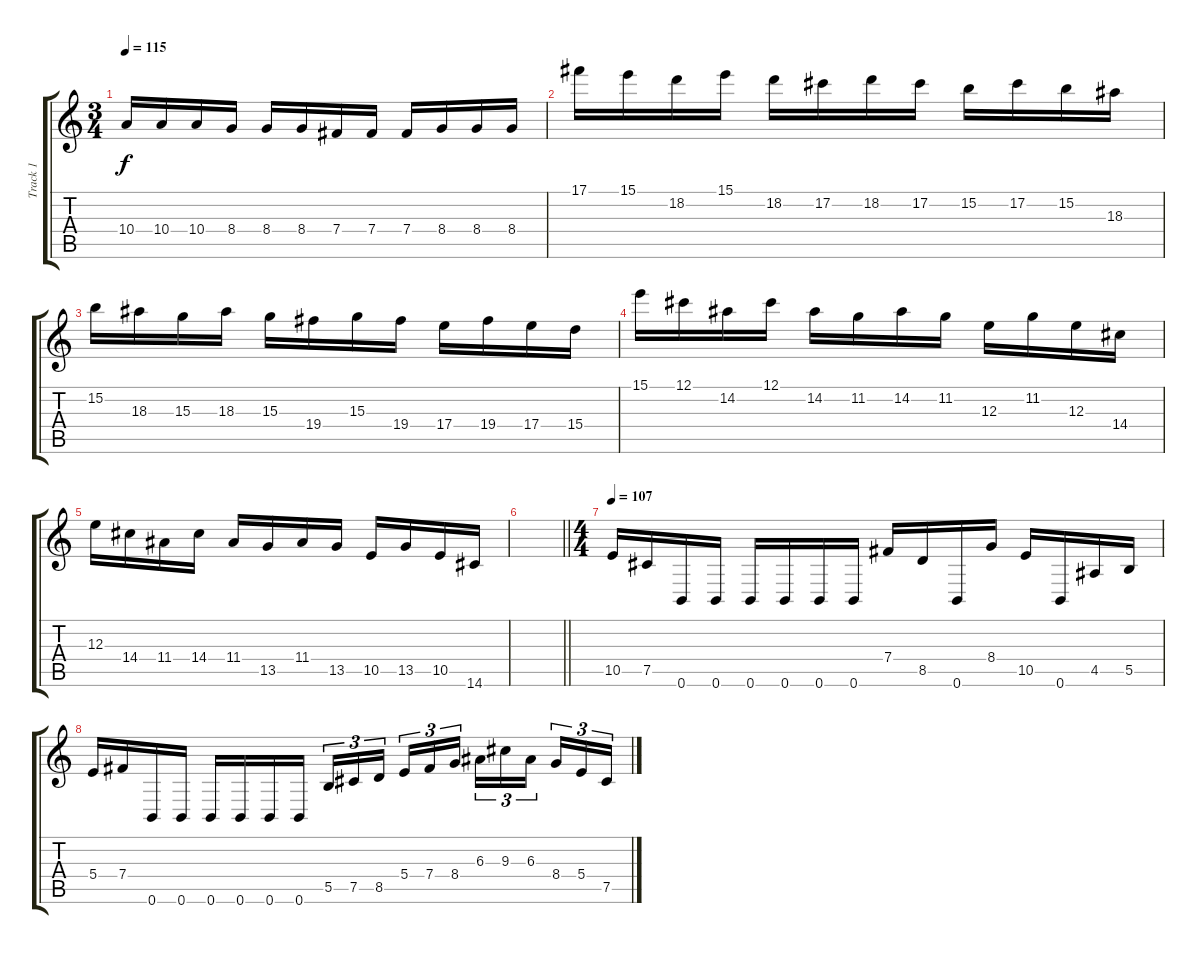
\track ("Track 1" "Track 1") {instrument distortionguitar}
\staff {score tabs}
\tuning (Db4 Ab3 E3 B2 Gb2 B1) {hide}
\ts (3 4)
\tempo 115
\clef g2
\ks c
10.4.16{dy f} 10.4.16 10.4.16 8.4.16 8.4.16 8.4.16 7.4.16 7.4.16 7.4.16 8.4.16 8.4.16 8.4.16 |
17.1.16 15.1.16 18.2.16 15.1.16 18.2.16 17.2.16 18.2.16 17.2.16 15.2.16 17.2.16 15.2.16 18.3.16 |
15.2.16 18.3.16 15.3.16 18.3.16 15.3.16 19.4.16 15.3.16 19.4.16 17.4.16 19.4.16 17.4.16 15.4.16 |
15.1.16 12.1.16 14.2.16 12.1.16 14.2.16 11.2.16 14.2.16 11.2.16 12.3.16 11.2.16 12.3.16 14.4.16 |
12.3.16 14.4.16 11.4.16 14.4.16 11.4.16 13.5.16 11.4.16 13.5.16 10.5.16 13.5.16 10.5.16 14.6.16 |
\barLineRight lightlight
|
\ts (4 4)
\tempo 107
10.5.16 7.5.16 0.6.16 0.6.16 0.6.16 0.6.16 0.6.16 0.6.16 7.4.16 8.5.16 0.6.16 8.4.16 10.5.16 0.6.16 4.5.16 5.5.16 |
5.4.16 7.4.16 0.6.16 0.6.16 0.6.16 0.6.16 0.6.16 0.6.16 5.5.16{tu (3 2)} 7.5.16{tu (3 2)} 8.5.16{tu (3 2) beam splitsecondary} 5.4.16{tu (3 2)} 7.4.16{tu (3 2)} 8.4.16{tu (3 2)} 6.3.16{tu (3 2)} 9.3.16{tu (3 2)} 6.3.16{tu (3 2) beam splitsecondary} 8.4.16{tu (3 2)} 5.4.16{tu (3 2)} 7.5.16{tu (3 2)}
